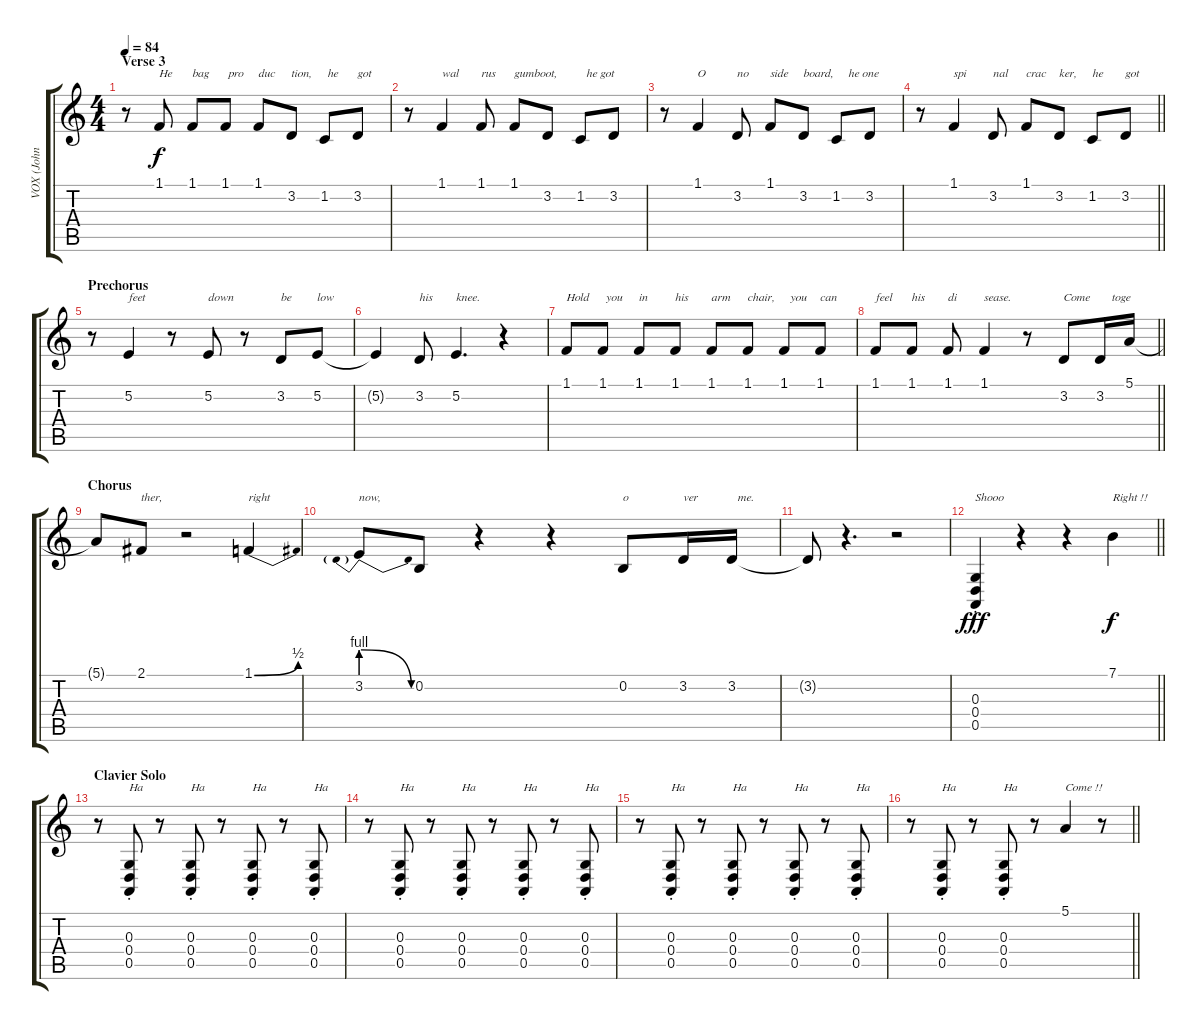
\track ("VOX (John Lennon)" "VOX (John ") {instrument tenorsax}
\staff {score tabs}
\tuning (E4 B3 G3 D3 A2 E2) {hide}
\ts (4 4)
\section ("" "Verse 3")
\tempo 84
\clef g2
\ks c
r.8{dy fff volume 14 instrument tenorsax} 1.1.8{txt "He" dy f} 1.1.8{txt "bag"} 1.1.8{txt " pro"} 1.1.8{txt "duc"} 3.2.8{txt "tion,"} 1.2.8{txt " he"} 3.2.8{txt "got"} |
r.8 1.1.4{txt "wal"} 1.1.8{txt "rus"} 1.1.8{txt "gumboot,"} 3.2.8 1.2.8{txt "  he got"} 3.2.8 |
r.8 1.1.4{txt "O"} 3.2.8{txt "no"} 1.1.8{txt "side"} 3.2.8{txt "board,"} 1.2.8{txt "    he one"} 3.2.8 |
\barLineRight lightlight
r.8 1.1.4{txt "spi"} 3.2.8{txt "nal"} 1.1.8{txt "crac"} 3.2.8{txt "ker,"} 1.2.8{txt "he"} 3.2.8{txt "got"} |
\section ("" "Prechorus")
r.8 5.2.4{txt "feet"} r.8 5.2.8{txt "down"} r.8 3.2.8{txt "be"} 5.2.8{txt "low"} |
5.2{t}.4 3.2.8{txt "his"} 5.2.4{d txt "knee."} r.4 |
1.1.8{txt "Hold"} 1.1.8{txt " you"} 1.1.8{txt "in"} 1.1.8{txt "his"} 1.1.8{txt "arm"} 1.1.8{txt "chair,"} 1.1.8{txt "  you"} 1.1.8{txt "can"} |
\barLineRight lightlight
1.1.8{txt "feel"} 1.1.8{txt "his"} 1.1.8{txt "di"} 1.1.4{txt "sease."} r.8 3.2.8{txt "Come"} 3.2.16{txt "    toge"} 5.1.16 |
\section ("" "Chorus")
5.1{t}.8 2.1.8{txt "ther,"} r.2 1.1{be (bend 0 0 60 2)}.4{txt "right"} |
3.2{be (prebendrelease 0 4 60 0)}.8{txt "now,"} 0.2.8 r.4 r.4 0.2.8{txt "o"} 3.2.16{txt "ver"} 3.2.16{txt "  me."} |
3.2{t}.8 r.4{d} r.2 |
\barLineRight lightlight
(0.3{st} 0.4{st} 0.5{st}).4{txt "Shooo" dy fff volume 16 instrument reversecymbal} r.4 r.4 7.1.4{txt "Right !!" dy f volume 14 instrument tenorsax} |
\section ("" "Clavier Solo")
r.8{volume 16 instrument reversecymbal} (0.3{st} 0.4{st} 0.5{st}).8{txt "Ha"} r.8 (0.3{st} 0.4{st} 0.5{st}).8{txt "Ha"} r.8 (0.3{st} 0.4{st} 0.5{st}).8{txt "Ha"} r.8 (0.3{st} 0.4{st} 0.5{st}).8{txt "Ha"} |
r.8 (0.3{st} 0.4{st} 0.5{st}).8{txt "Ha"} r.8 (0.3{st} 0.4{st} 0.5{st}).8{txt "Ha"} r.8 (0.3{st} 0.4{st} 0.5{st}).8{txt "Ha"} r.8 (0.3{st} 0.4{st} 0.5{st}).8{txt "Ha"} |
r.8 (0.3{st} 0.4{st} 0.5{st}).8{txt "Ha"} r.8 (0.3{st} 0.4{st} 0.5{st}).8{txt "Ha"} r.8 (0.3{st} 0.4{st} 0.5{st}).8{txt "Ha"} r.8 (0.3{st} 0.4{st} 0.5{st}).8{txt "Ha"} |
\barLineRight lightlight
r.8 (0.3{st} 0.4{st} 0.5{st}).8{txt "Ha"} r.8 (0.3{st} 0.4{st} 0.5{st}).8{txt "Ha"} r.8 5.1.4{txt "Come !!" volume 14 instrument tenorsax} r.8
